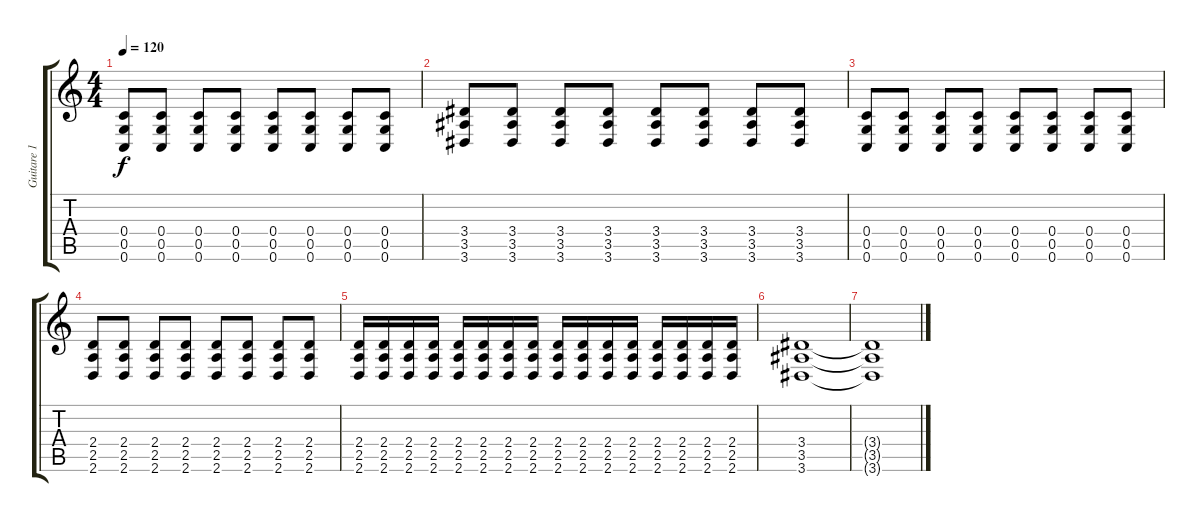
\track ("Guitare 1" "Guitare 1") {instrument distortionguitar}
\staff {score tabs}
\tuning (D4 A3 F3 C3 G2 C2) {hide}
\ts (4 4)
\tempo 120
\clef g2
\ks c
(0.4 0.5 0.6).8{dy f} (0.4 0.5 0.6).8 (0.4 0.5 0.6).8 (0.4 0.5 0.6).8 (0.4 0.5 0.6).8 (0.4 0.5 0.6).8 (0.4 0.5 0.6).8 (0.4 0.5 0.6).8 |
(3.4 3.5 3.6).8 (3.4 3.5 3.6).8 (3.4 3.5 3.6).8 (3.4 3.5 3.6).8 (3.4 3.5 3.6).8 (3.4 3.5 3.6).8 (3.4 3.5 3.6).8 (3.4 3.5 3.6).8 |
(0.4 0.5 0.6).8 (0.4 0.5 0.6).8 (0.4 0.5 0.6).8 (0.4 0.5 0.6).8 (0.4 0.5 0.6).8 (0.4 0.5 0.6).8 (0.4 0.5 0.6).8 (0.4 0.5 0.6).8 |
(2.4 2.5 2.6).8 (2.4 2.5 2.6).8 (2.4 2.5 2.6).8 (2.4 2.5 2.6).8 (2.4 2.5 2.6).8 (2.4 2.5 2.6).8 (2.4 2.5 2.6).8 (2.4 2.5 2.6).8 |
(2.4 2.5 2.6).16 (2.4 2.5 2.6).16 (2.4 2.5 2.6).16 (2.4 2.5 2.6).16 (2.4 2.5 2.6).16 (2.4 2.5 2.6).16 (2.4 2.5 2.6).16 (2.4 2.5 2.6).16 (2.4 2.5 2.6).16 (2.4 2.5 2.6).16 (2.4 2.5 2.6).16 (2.4 2.5 2.6).16 (2.4 2.5 2.6).16 (2.4 2.5 2.6).16 (2.4 2.5 2.6).16 (2.4 2.5 2.6).16 |
(3.4 3.5 3.6).1 |
(3.4{t} 3.5{t} 3.6{t}).1
